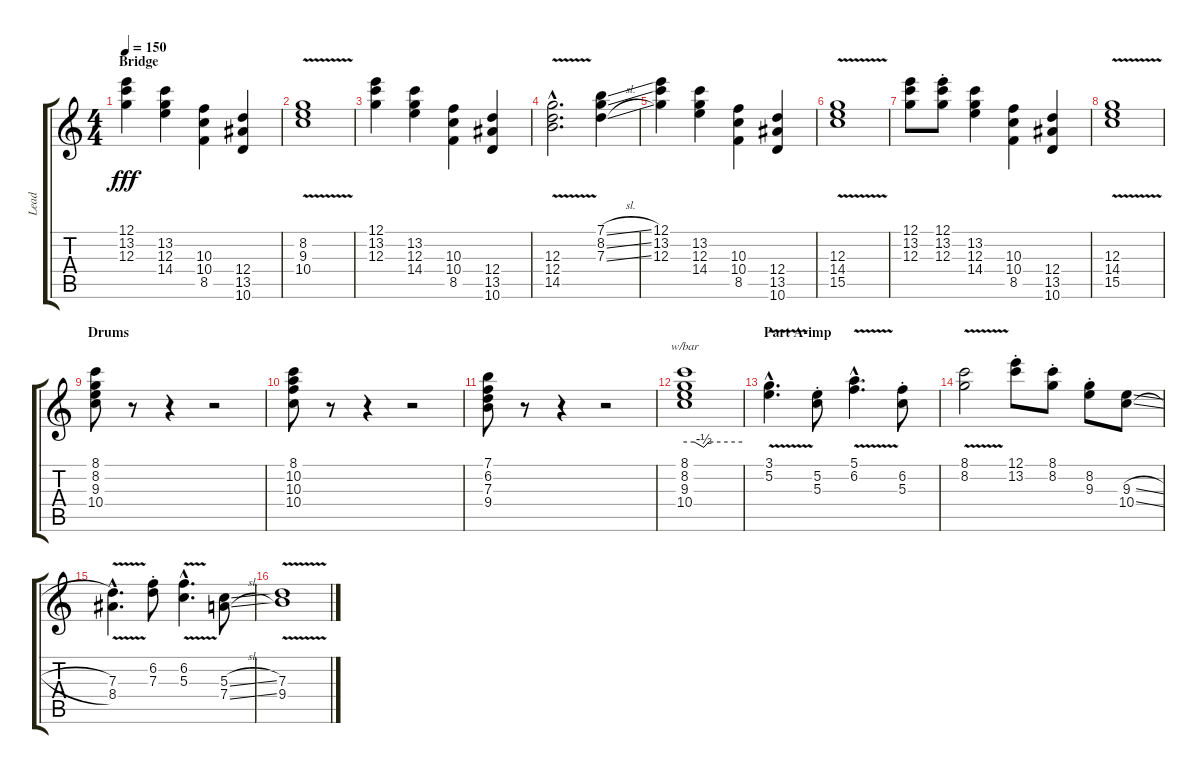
\track ("Lead" "Lead") {instrument acousticguitarnylon}
\staff {score tabs}
\tuning (E4 B3 G3 D3 A2 E2) {hide}
\ts (4 4)
\section ("" "Bridge")
\tempo 150
\clef g2
\ks c
(12.1 13.2 12.3).4{dy fff instrument acousticguitarnylon} (13.2 12.3 14.4).4 (10.3 10.4 8.5).4 (12.4 13.5 10.6).4 |
(8.2{v} 9.3 10.4).1 |
(12.1 13.2 12.3).4{instrument acousticguitarnylon} (13.2 12.3 14.4).4 (10.3 10.4 8.5).4 (12.4 13.5 10.6).4 |
(12.3{v hac} 12.4{hac} 14.5{hac}).2{d} (7.1{sl} 8.2{sl} 7.3{sl}).4 |
(12.1 13.2 12.3).4 (13.2 12.3 14.4).4 (10.3 10.4 8.5).4 (12.4 13.5 10.6).4 |
(12.3{v} 14.4 15.5).1 |
(12.1 13.2 12.3).8 (12.1{st} 13.2{st} 12.3{st}).8 (13.2 12.3 14.4).4 (10.3 10.4 8.5).4 (12.4 13.5 10.6).4 |
(12.3{v} 14.4 15.5).1 |
\section ("" "Drums")
(8.1 8.2 9.3 10.4).8 r.8 r.4 r.2 |
(8.1 10.2 10.3 10.4).8 r.8 r.4 r.2 |
(7.1 6.2 7.3 9.4).8 r.8 r.4 r.2 |
(8.1 8.2 9.3 10.4).1{tbe (custom default 0 0 10 0 20 -2 25 0 60 0)} |
\section ("" "Part A-imp")
(3.1{v hac} 5.2{v hac}).4{d instrument electricguitarjazz} (5.2{st} 5.3{st}).8 (5.1{v hac} 6.2{v hac}).4{d} (6.2{st} 5.3{st}).8 |
(8.1{v} 8.2{v}).2 (12.1{st} 13.2{st}).8 (8.1{st} 8.2{st}).8 (8.2{st} 9.3{st}).8 (9.3{sl} 10.4{sl}).8 |
(7.3{v hac} 8.4{v hac}).4{d} (6.2{st} 7.3{st}).8 (6.2{v hac} 5.3{v hac}).4{d} (5.3{sl} 7.4{sl}).8 |
(7.3{v} 9.4{v}).1
